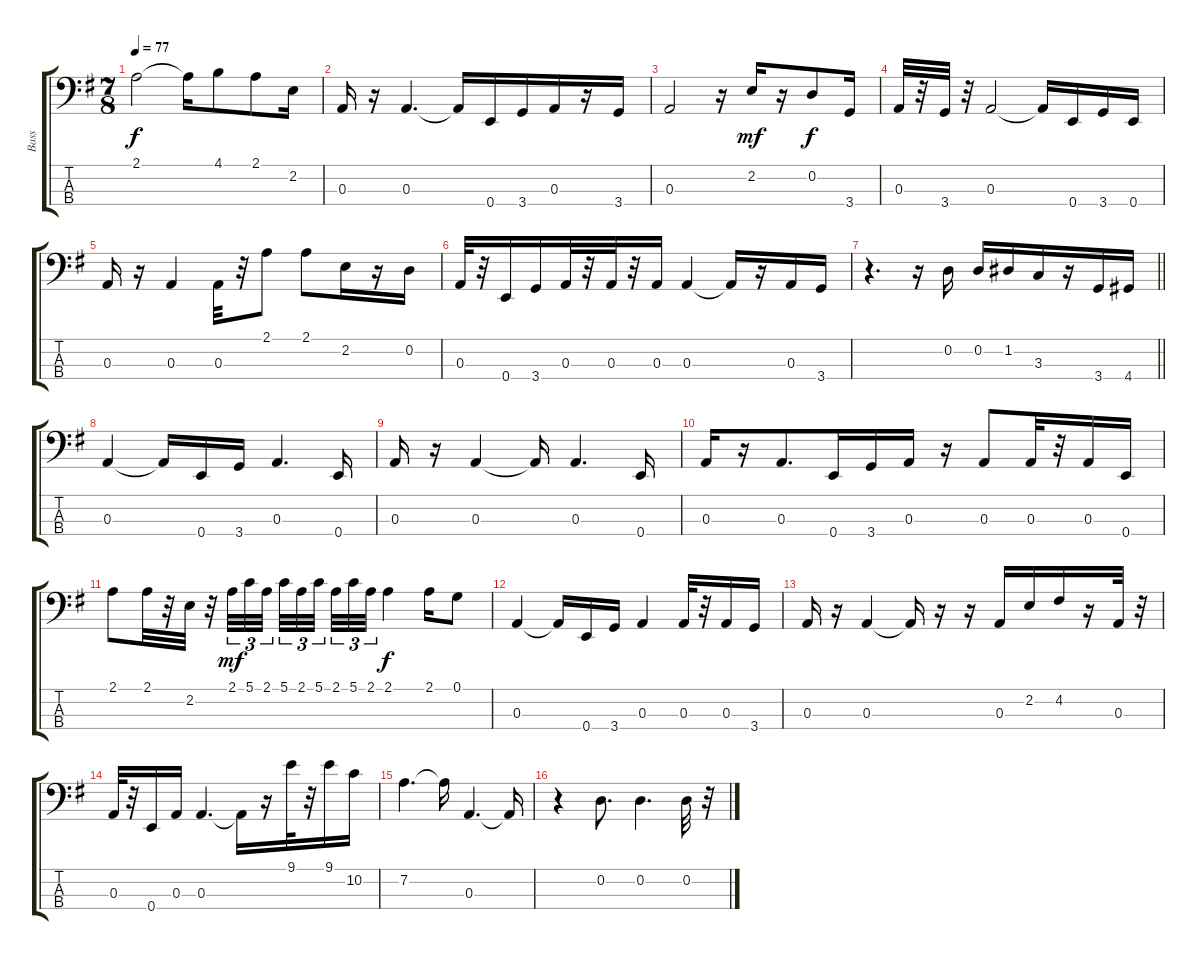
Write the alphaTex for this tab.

\track ("Bass" "Bass") {instrument electricbassfinger}
\staff {score tabs}
\tuning (G2 D2 A1 E1) {hide}
\ts (7 8)
\tempo 77
\clef f4
\ks g
2.1.2{dy f} 2.1{t}.16 4.1.8 2.1.8 2.2.16 |
0.3.16 r.16 0.3.4{d} 0.3{t}.16 0.4.16 3.4.16 0.3.16 r.16 3.4.16 |
0.3.2 r.16 2.2.16{dy mf} r.16 0.2.8{dy f} 3.4.16 |
0.3.32 r.32 3.4.32 r.32 0.3.2 0.3{t}.16 0.4.16 3.4.16 0.4.16 |
0.3.16 r.16 0.3.4 0.3.32 r.32 2.1.8 2.1.8 2.2.16 r.16 0.2.16 |
0.3.32 r.32 0.4.16 3.4.16 0.3.32 r.32 0.3.32 r.32 0.3.16 0.3.4 0.3{t}.16 r.16 0.3.16 3.4.16 |
\barLineRight lightlight
r.4{d} r.16 0.2.16 0.2.16 1.2.16 3.3.16 r.16 3.4.16 4.4.16 |
0.3.4 0.3{t}.16 0.4.16 3.4.16 0.3.4{d} 0.4.16 |
0.3.16 r.16 0.3.4 0.3{t}.16 0.3.4{d} 0.4.16 |
0.3.16 r.16 0.3.8{d} 0.4.16 3.4.16 0.3.16 r.16 0.3.8 0.3.32 r.32 0.3.16 0.4.16 |
2.1.8 2.1.32 r.32 2.2.32 r.32 2.1.32{tu (3 2) dy mf} 5.1.32{tu (3 2)} 2.1.32{tu (3 2) beam splitsecondary} 5.1.32{tu (3 2)} 2.1.32{tu (3 2)} 5.1.32{tu (3 2)} 2.1.32{tu (3 2)} 5.1.32{tu (3 2)} 2.1.32{tu (3 2)} 2.1.4{dy f} 2.1.16 0.1.8 |
0.3.4 0.3{t}.16 0.4.16 3.4.16 0.3.4 0.3.32 r.32 0.3.16 3.4.16 |
0.3.16 r.16 0.3.4 0.3{t}.16 r.16 r.16 0.3.16 2.2.16 4.2.16 r.16 0.3.32 r.32 |
0.3.32 r.32 0.4.16 0.3.16 0.3.4{d} 0.3{t}.16 r.16 9.1.32 r.32 9.1.16 10.2.16 |
7.2.4{d} 7.2{t}.16 0.3.4{d} 0.3{t}.16 |
r.4 0.2.8{d} 0.2.4{d} 0.2.32 r.32
